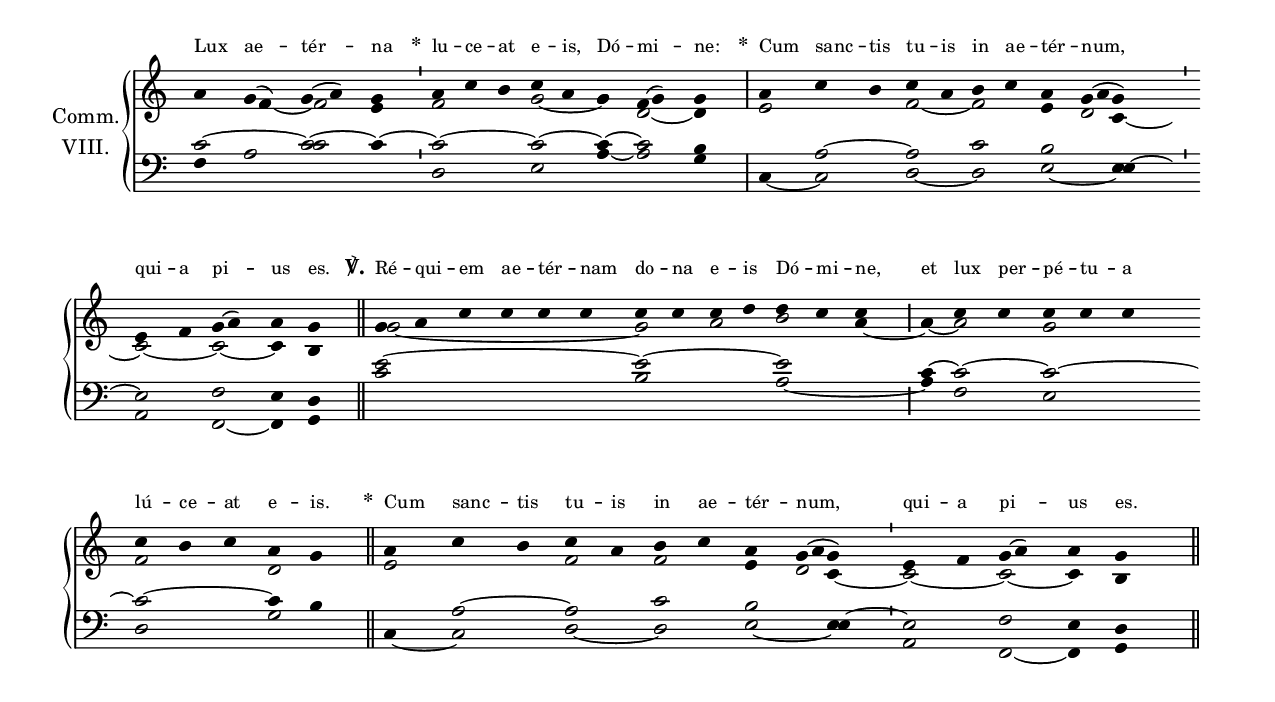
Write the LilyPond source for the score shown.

\version "2.22.0"
\include "gregorian.ly"
\include "noh2.ily"

%Proofed 3/14

global = {
  \cadenzaOn
  \override Glissando #'thickness = #2.0
  \set tieWaitForNote = ##t
}

chantText = \lyricmode {
	Lux ae -- tér -- na \set stanza = "*"
 lu -- ce -- at e -- is, Dó -- mi -- ne: \set stanza = "*"
 Cum sanc -- tis tu -- is in ae -- tér -- num, qui -- a pi -- us es. \set stanza = "℣."
 Ré -- qui -- em ae -- tér -- nam do -- na e -- is Dó -- mi -- ne, et lux per -- pé -- tu -- a lú -- ce -- at e -- is. \set stanza = "*"
 Cum sanc -- tis tu -- is in ae -- tér -- num, qui -- a pi -- us es. 
}

chantMusic = {
  \tieDown
	\key c \major
a'4 
g'4( f'4) g'4( a'4) g'4 
\divisioMinima
a'4 c''4 b'4 
c''4 a'4 
g'4 f'4( g'4) g'4 
\divisioMaxima
a'4 
c''4 b'4 
c''4 a'4 
b'4 
c''4 a'4 g'4( a'4 g'4) 
\bar "" \break

\divisioMinima
e'4 f'4 
g'4( a'4) a'4 
g'4 
\finalis
g'4 a'4 c''4 
c''4 c''4 c''4 
c''4 c''4 
c''4 d''4 
d''4 c''4 c''4 
\divisioMaior
a'4 
c''4 
c''4 c''4 c''4 c''4 
\bar "" \break

c''4 b'4 c''4 
a'4 g'4 
\finalis
a'4 
c''4 b'4 
c''4 a'4 
b'4 
c''4 a'4 g'4( a'4 g'4) 
\divisioMinima
e'4 f'4 
g'4( a'4) a'4 
g'4 
\finalis
}

altoMusic = {
	s2*4/4 
f'4~ 
f'2*4/4 
e'4 
f'2*6/4 
g'2*4/4~ 
g'4 
d'2*4/4~ 
d'4 
e'2*6/4 
f'2*4/4~ 
f'2*4/4 
e'4 
d'2*4/4 
c'4~ 
c'2*4/4~ 
c'2*4/4~ 
c'4 
b4 
g'2*6/4~
s2*6/4 
g'2*4/4 
a'2*4/4 
b'2*4/4 
a'4~ 
a'4~ 
a'2*4/4 
g'2*6/4 
f'2*6/4 
d'2*4/4 
e'2*6/4 
f'2*4/4 
f'2*4/4 
e'4 
d'2*4/4 
c'4~ 
c'2*4/4~ 
c'2*4/4~ 
c'4 
b4 
}

tenorMusic = {
	\key c \major
c'2*6/4~ 
c'2*4/4~ 
c'4~ 
\divisioMinima
c'2*6/4~ 
c'2*4/4~ 
c'4~ 
c'2*4/4 
b4 
\divisioMaxima
s4 
a2*4/4~ 
a2*4/4 
c'2*4/4 
b2*6/4 
\shiftRight e4~ 
\divisioMinima
e2*4/4 
f2*4/4 
e4 
d4 
\finalis
e'2*6/4~ 
s2*6/4 
e'2*8/4~ 
e'2*6/4 
\divisioMaior
c'4~ 
c'2*4/4~ 
c'2*6/4~ 
c'2*6/4~ 
c'4 
b4 
\finalis
s4 
a2*4/4~ 
a2*4/4 
c'2*4/4 
b2*6/4 
\shiftRight e4~ 
\divisioMinima
e2*4/4 
f2*4/4 
e4 
d4 
\finalis
}

bassMusic = {
	f4 
a2*4/4 
\shiftRight c'2*4/4 
s4 
d2*6/4 
e2*4/4 
a4~ 
a2*4/4 
g4 
c4~ 
c2*4/4 
d2*4/4~ 
d2*4/4 
e2*6/4~ 
e4 
a,2*4/4 
f,2*4/4~ 
f,4 
g,4 
c'2*6/4
s2*6/4 
b2*8/4 
a2*6/4~ 
a4 
f2*4/4 
e2*6/4 
d2*6/4 
g2*4/4 
c4~ 
c2*4/4 
d2*4/4~ 
d2*4/4 
e2*6/4~ 
e4 
a,2*4/4 
f,2*4/4~ 
f,4 
g,4 
}

voiceLines = {
  \voiceLineStyle

  % Manually add line break
  %s2
  %\allowVoiceLineBreak
  %\voiceLine "down" "down" a2*3/2 a2*1/2
}

\score{
  <<
    \new Lyrics
    \new GrandStaff <<
      \set GrandStaff.autoBeaming = ##f
      \set GrandStaff.instrumentName = \markup \center-column {
        "Comm."
        "VIII."
      }
      \new Staff = up <<
        \new Voice = "chant" {
          \voiceOne \global \chantMusic
        }
        \new Voice {
          \voiceTwo \global \altoMusic
        }
      >>

      \new Staff = down <<
        \clef bass
        \new Voice {
          \voiceOne \global \tenorMusic
        }
        \new Voice {
          \voiceTwo \global \bassMusic
        }
        \new Voice {
          \voiceThree \global \voiceLines
        }
      >>
    >>
    \context Lyrics {
      \lyricsto chant {
        \chantText
      }
    }
  >>
}
